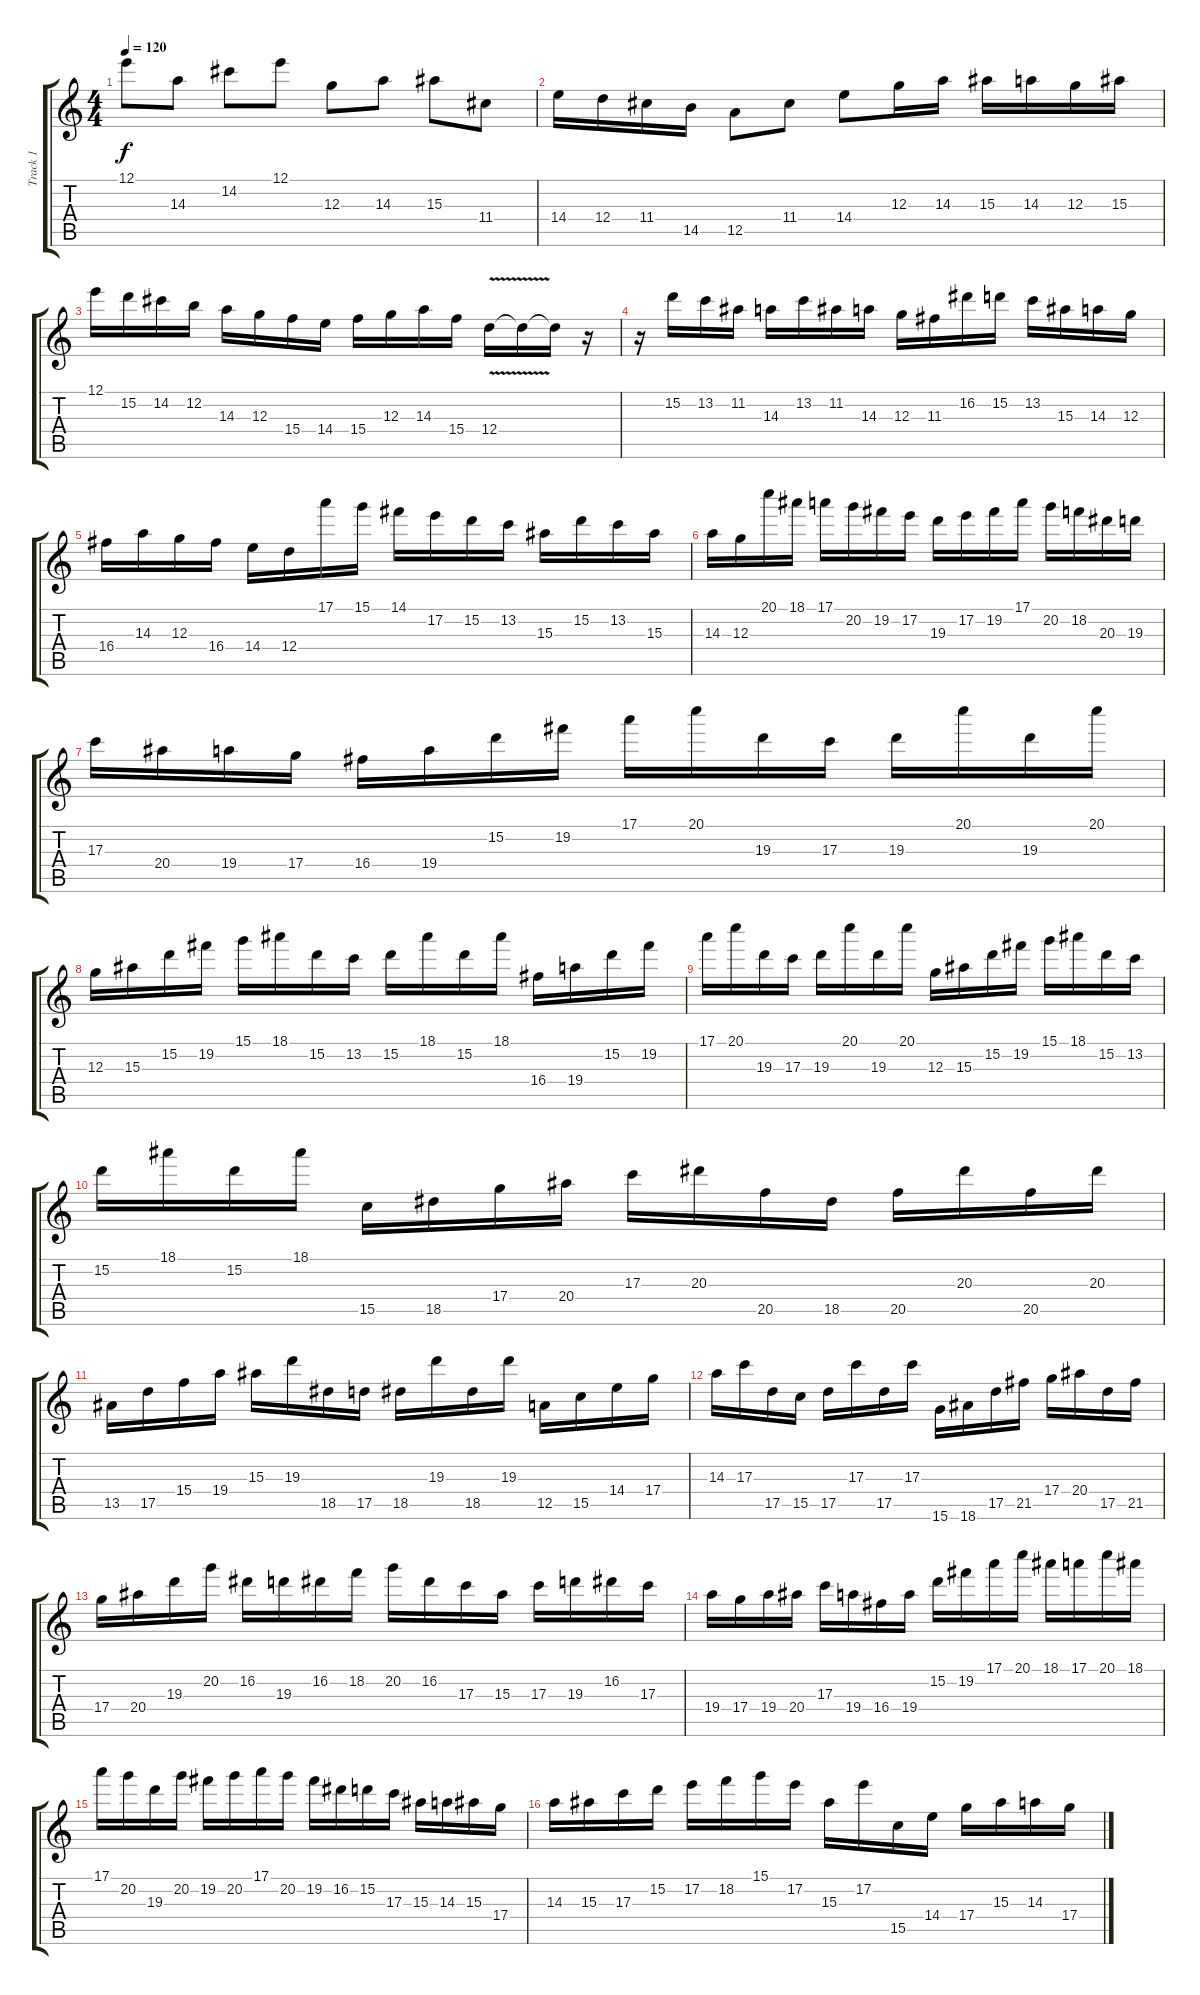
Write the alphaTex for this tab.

\track ("Track 1" "Track 1") {instrument electricguitarjazz}
\staff {score tabs}
\tuning (E4 B3 G3 D3 A2 E2) {hide}
\ts (4 4)
\tempo 120
\clef g2
\ks c
12.1.8{dy f} 14.3.8 14.2.8 12.1.8 12.3.8 14.3.8 15.3.8 11.4.8 |
14.4.16 12.4.16 11.4.16 14.5.16 12.5.8 11.4.8 14.4.8 12.3.16 14.3.16 15.3.16 14.3.16 12.3.16 15.3.16 |
12.1.16 15.2.16 14.2.16 12.2.16 14.3.16 12.3.16 15.4.16 14.4.16 15.4.16 12.3.16 14.3.16 15.4.16 12.4{v}.16 12.4{t}.16 12.4{t}.16 r.16 |
r.16 15.2.16 13.2.16 11.2.16 14.3.16 13.2.16 11.2.16 14.3.16 12.3.16 11.3.16 16.2.16 15.2.16 13.2.16 15.3.16 14.3.16 12.3.16 |
16.4.16 14.3.16 12.3.16 16.4.16 14.4.16 12.4.16 17.1.16 15.1.16 14.1.16 17.2.16 15.2.16 13.2.16 15.3.16 15.2.16 13.2.16 15.3.16 |
14.3.16 12.3.16 20.1.16 18.1.16 17.1.16 20.2.16 19.2.16 17.2.16 19.3.16 17.2.16 19.2.16 17.1.16 20.2.16 18.2.16 20.3.16 19.3.16 |
17.3.16 20.4.16 19.4.16 17.4.16 16.4.16 19.4.16 15.2.16 19.2.16 17.1.16 20.1.16 19.3.16 17.3.16 19.3.16 20.1.16 19.3.16 20.1.16 |
12.3.16 15.3.16 15.2.16 19.2.16 15.1.16 18.1.16 15.2.16 13.2.16 15.2.16 18.1.16 15.2.16 18.1.16 16.4.16 19.4.16 15.2.16 19.2.16 |
17.1.16 20.1.16 19.3.16 17.3.16 19.3.16 20.1.16 19.3.16 20.1.16 12.3.16 15.3.16 15.2.16 19.2.16 15.1.16 18.1.16 15.2.16 13.2.16 |
15.2.16 18.1.16 15.2.16 18.1.16 15.5.16 18.5.16 17.4.16 20.4.16 17.3.16 20.3.16 20.5.16 18.5.16 20.5.16 20.3.16 20.5.16 20.3.16 |
13.5.16 17.5.16 15.4.16 19.4.16 15.3.16 19.3.16 18.5.16 17.5.16 18.5.16 19.3.16 18.5.16 19.3.16 12.5.16 15.5.16 14.4.16 17.4.16 |
14.3.16 17.3.16 17.5.16 15.5.16 17.5.16 17.3.16 17.5.16 17.3.16 15.6.16 18.6.16 17.5.16 21.5.16 17.4.16 20.4.16 17.5.16 21.5.16 |
17.4.16 20.4.16 19.3.16 20.2.16 16.2.16 19.3.16 16.2.16 18.2.16 20.2.16 16.2.16 17.3.16 15.3.16 17.3.16 19.3.16 16.2.16 17.3.16 |
19.4.16 17.4.16 19.4.16 20.4.16 17.3.16 19.4.16 16.4.16 19.4.16 15.2.16 19.2.16 17.1.16 20.1.16 18.1.16 17.1.16 20.1.16 18.1.16 |
17.1.16 20.2.16 19.3.16 20.2.16 19.2.16 20.2.16 17.1.16 20.2.16 19.2.16 16.2.16 15.2.16 17.3.16 15.3.16 14.3.16 15.3.16 17.4.16 |
14.3.16 15.3.16 17.3.16 15.2.16 17.2.16 18.2.16 15.1.16 17.2.16 15.3.16 17.2.16 15.5.16 14.4.16 17.4.16 15.3.16 14.3.16 17.4.16
